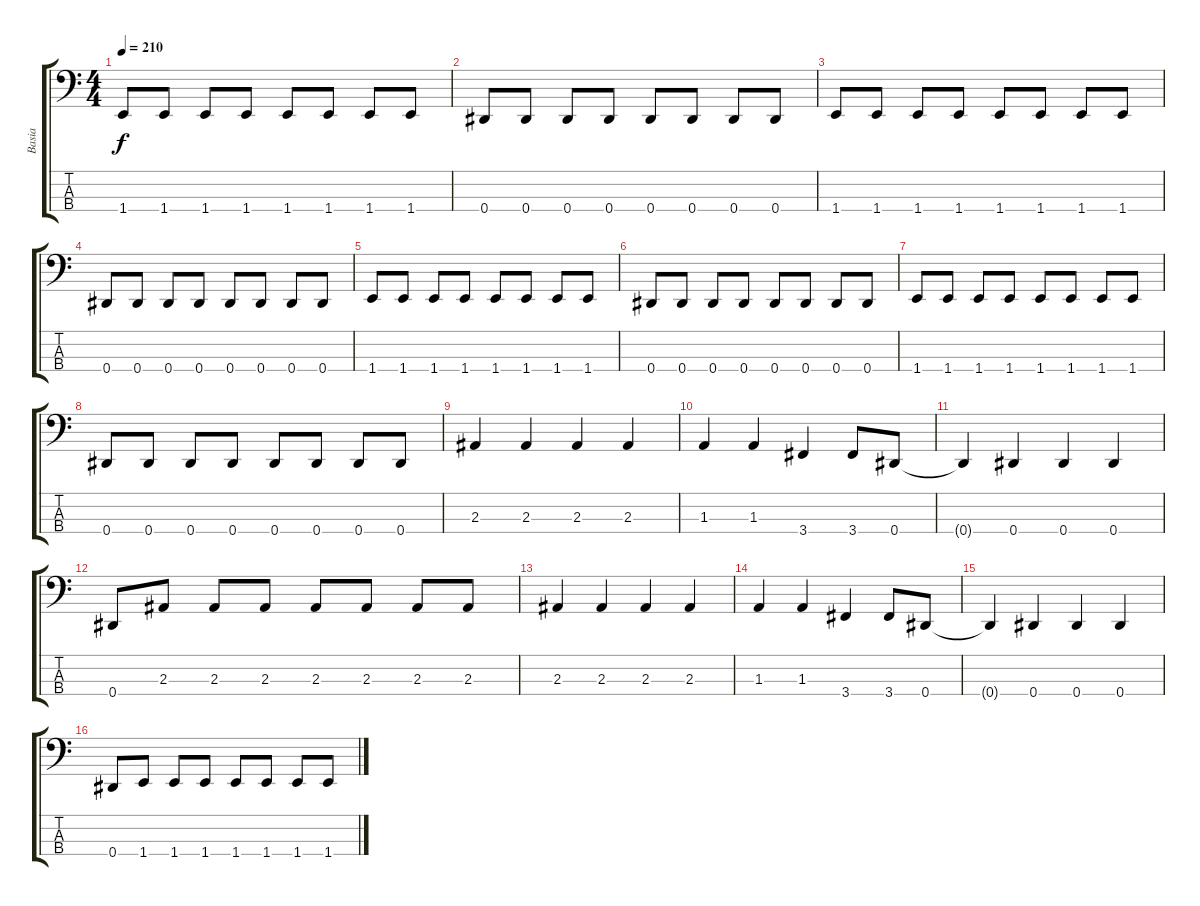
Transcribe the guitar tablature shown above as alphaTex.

\track ("Basia" "Basia") {instrument electricbasspick}
\staff {score tabs}
\tuning (Gb2 Db2 Ab1 Eb1) {hide}
\ts (4 4)
\tempo 210
\clef f4
\ks c
1.4.8{dy f} 1.4.8 1.4.8 1.4.8 1.4.8 1.4.8 1.4.8 1.4.8 |
0.4.8 0.4.8 0.4.8 0.4.8 0.4.8 0.4.8 0.4.8 0.4.8 |
1.4.8 1.4.8 1.4.8 1.4.8 1.4.8 1.4.8 1.4.8 1.4.8 |
0.4.8 0.4.8 0.4.8 0.4.8 0.4.8 0.4.8 0.4.8 0.4.8 |
1.4.8 1.4.8 1.4.8 1.4.8 1.4.8 1.4.8 1.4.8 1.4.8 |
0.4.8 0.4.8 0.4.8 0.4.8 0.4.8 0.4.8 0.4.8 0.4.8 |
1.4.8 1.4.8 1.4.8 1.4.8 1.4.8 1.4.8 1.4.8 1.4.8 |
0.4.8 0.4.8 0.4.8 0.4.8 0.4.8 0.4.8 0.4.8 0.4.8 |
2.3.4 2.3.4 2.3.4 2.3.4 |
1.3.4 1.3.4 3.4.4 3.4.8 0.4.8 |
0.4{t}.4 0.4.4 0.4.4 0.4.4 |
0.4.8 2.3.8 2.3.8 2.3.8 2.3.8 2.3.8 2.3.8 2.3.8 |
2.3.4 2.3.4 2.3.4 2.3.4 |
1.3.4 1.3.4 3.4.4 3.4.8 0.4.8 |
0.4{t}.4 0.4.4 0.4.4 0.4.4 |
0.4.8 1.4.8 1.4.8 1.4.8 1.4.8 1.4.8 1.4.8 1.4.8
